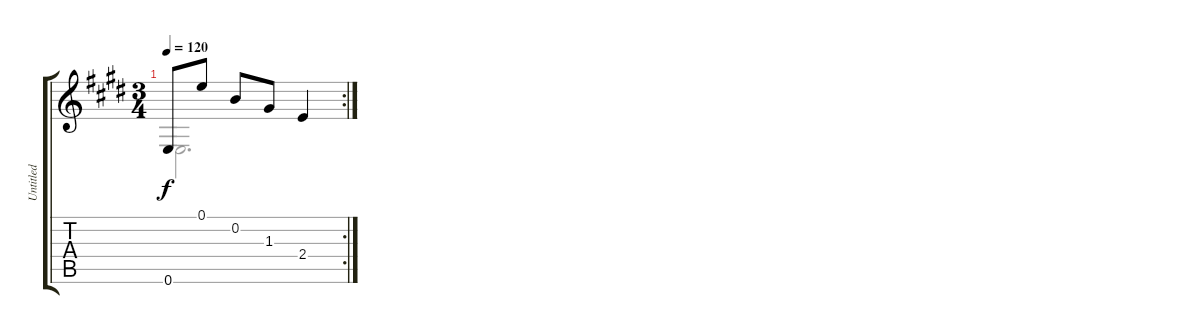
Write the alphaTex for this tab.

\track ("Untitled" "Untitled") {instrument acousticguitarnylon}
\staff {score tabs}
\tuning (E4 B3 G3 D3 A2 E2) {hide}
\voice
\rc 2
\ts (3 4)
\tempo 120
\clef g2
\ks c#minor
0.6.8{dy f} 0.1.8 0.2.8 1.3.8 2.4.4
\voice
\clef g2
\ottava regular
\simile none
\ks c#minor
0.6.2{d dy f}
